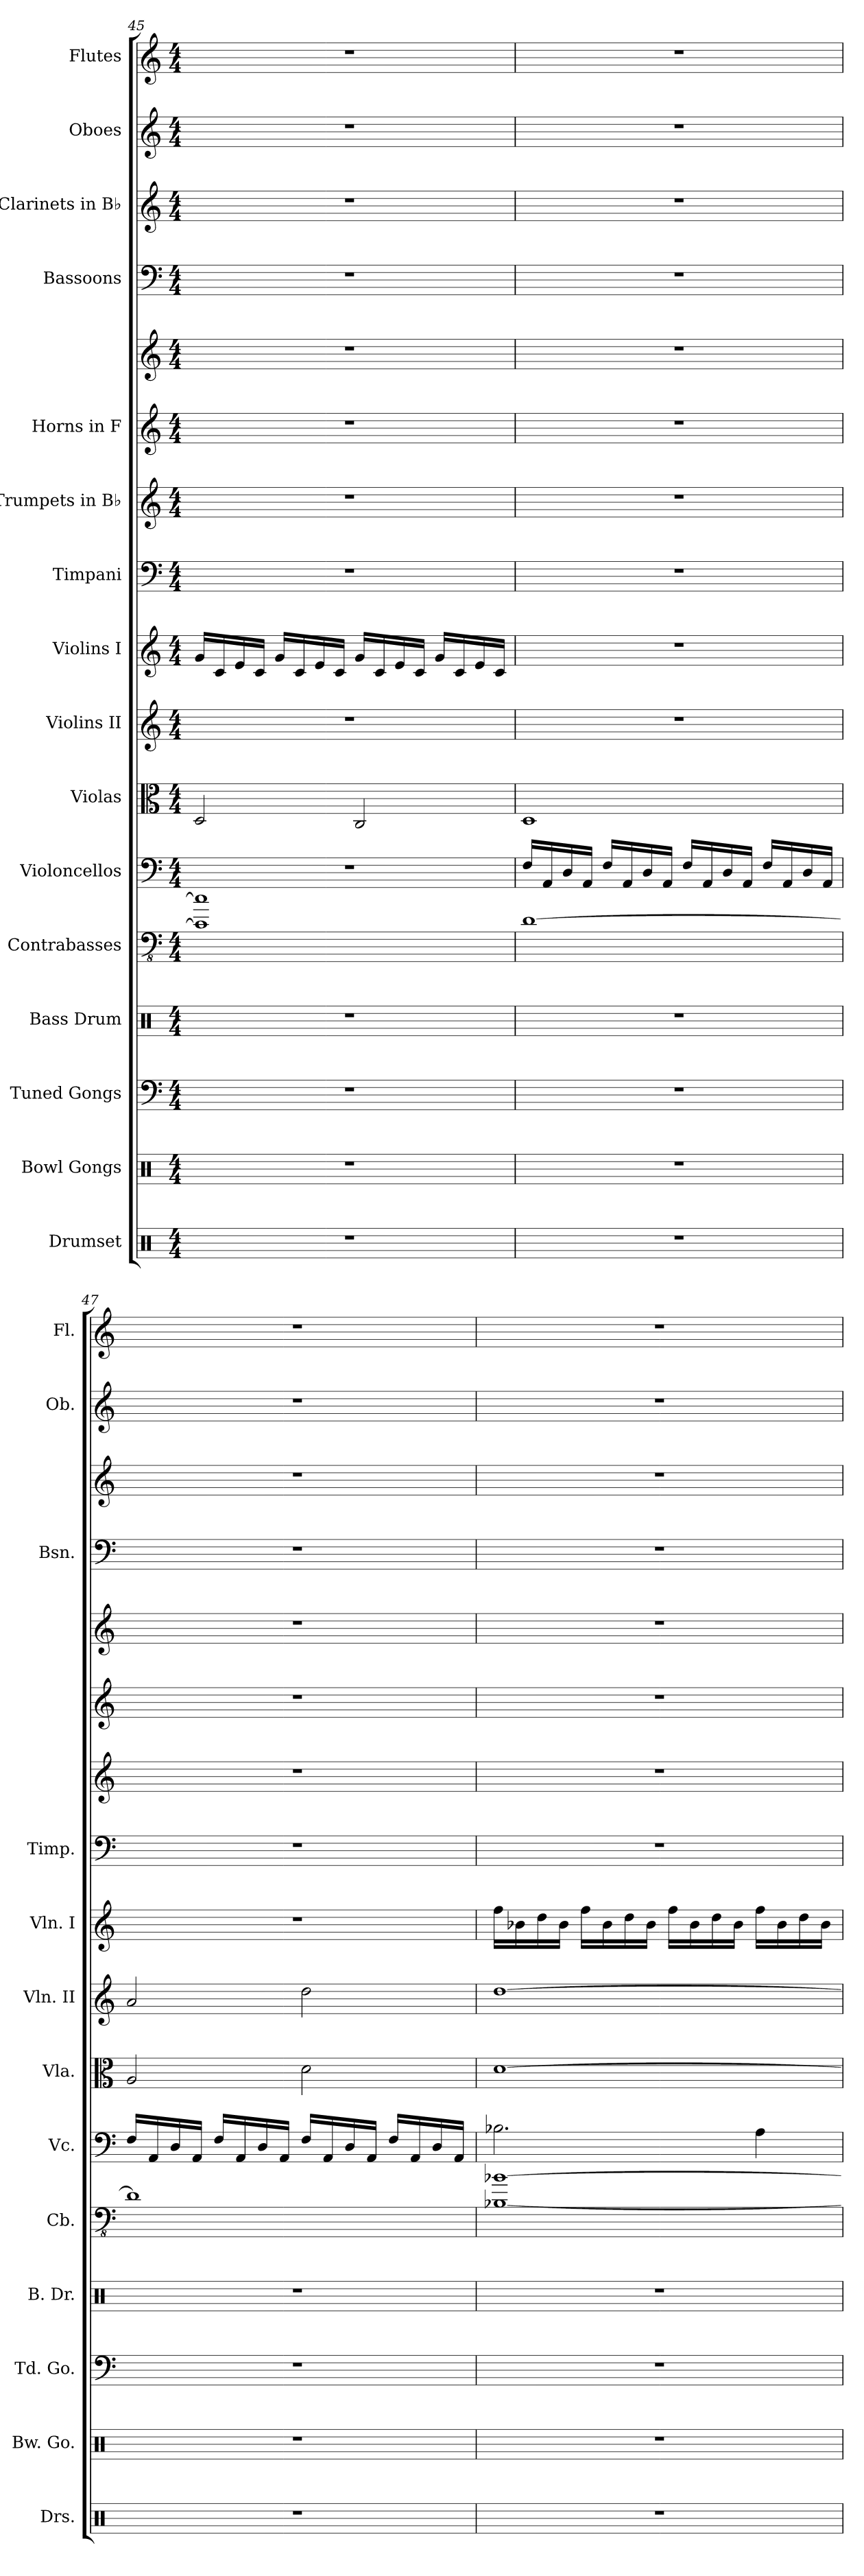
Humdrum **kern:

**kern	**kern	**kern	**kern	**kern	**kern	**kern	**kern	**kern	**kern	**kern	**kern	**kern	**kern	**kern	**kern	**kern
*part16	*part15	*part14	*part13	*part12	*part11	*part10	*part9	*part8	*part7	*part6	*part5	*part5	*part4	*part3	*part2	*part1
*staff17	*staff16	*staff15	*staff14	*staff13	*staff12	*staff11	*staff10	*staff9	*staff8	*staff7	*staff6	*staff5	*staff4	*staff3	*staff2	*staff1
*I"Drumset	*I"Bowl Gongs	*I"Tuned Gongs	*I"Bass Drum	*I"Contrabasses	*I"Violoncellos	*I"Violas	*I"Violins II	*I"Violins I	*I"Timpani	*I"Trumpets in B♭	*I"Horns in F	*	*I"Bassoons	*I"Clarinets in B♭	*I"Oboes	*I"Flutes
*I'Drs.	*I'Bw. Go.	*I'Td. Go.	*I'B. Dr.	*I'Cb.	*I'Vc.	*I'Vla.	*I'Vln. II	*I'Vln. I	*I'Timp.	*	*	*	*I'Bsn.	*	*I'Ob.	*I'Fl.
*clefX	*clefX	*clefF4	*clefX	*clefFv4	*clefF4	*clefC3	*clefG2	*clefG2	*clefF4	*clefG2	*clefG2	*clefG2	*clefF4	*clefG2	*clefG2	*clefG2
*	*	*	*	*ITrd7c12	*	*	*	*	*	*ITrd1c2	*ITrd4c7	*ITrd4c7	*	*ITrd1c2	*	*
*k[]	*k[]	*k[]	*k[]	*k[]	*k[]	*k[]	*k[]	*k[]	*k[]	*k[b-e-]	*k[b-]	*k[b-]	*k[]	*k[b-e-]	*k[]	*k[]
*M4/4	*M4/4	*M4/4	*M4/4	*M4/4	*M4/4	*M4/4	*M4/4	*M4/4	*M4/4	*M4/4	*M4/4	*M4/4	*M4/4	*M4/4	*M4/4	*M4/4
=45	=45	=45	=45	=45	=45	=45	=45	=45	=45	=45	=45	=45	=45	=45	=45	=45
1r	1r	1r	1r	1CC] 1C]	1r	2D/	1r	16g/LL	1r	1r	1r	1r	1r	1r	1r	1r
.	.	.	.	.	.	.	.	16c/	.	.	.	.	.	.	.	.
.	.	.	.	.	.	.	.	16e/	.	.	.	.	.	.	.	.
.	.	.	.	.	.	.	.	16c/JJ	.	.	.	.	.	.	.	.
.	.	.	.	.	.	.	.	16g/LL	.	.	.	.	.	.	.	.
.	.	.	.	.	.	.	.	16c/	.	.	.	.	.	.	.	.
.	.	.	.	.	.	.	.	16e/	.	.	.	.	.	.	.	.
.	.	.	.	.	.	.	.	16c/JJ	.	.	.	.	.	.	.	.
.	.	.	.	.	.	2C/	.	16g/LL	.	.	.	.	.	.	.	.
.	.	.	.	.	.	.	.	16c/	.	.	.	.	.	.	.	.
.	.	.	.	.	.	.	.	16e/	.	.	.	.	.	.	.	.
.	.	.	.	.	.	.	.	16c/JJ	.	.	.	.	.	.	.	.
.	.	.	.	.	.	.	.	16g/LL	.	.	.	.	.	.	.	.
.	.	.	.	.	.	.	.	16c/	.	.	.	.	.	.	.	.
.	.	.	.	.	.	.	.	16e/	.	.	.	.	.	.	.	.
.	.	.	.	.	.	.	.	16c/JJ	.	.	.	.	.	.	.	.
!!LO:PB:g=z
=46	=46	=46	=46	=46	=46	=46	=46	=46	=46	=46	=46	=46	=46	=46	=46	=46
1r	1r	1r	1r	[1DD	16F/LL	1D	1r	1r	1r	1r	1r	1r	1r	1r	1r	1r
.	.	.	.	.	16AA/	.	.	.	.	.	.	.	.	.	.	.
.	.	.	.	.	16D/	.	.	.	.	.	.	.	.	.	.	.
.	.	.	.	.	16AA/JJ	.	.	.	.	.	.	.	.	.	.	.
.	.	.	.	.	16F/LL	.	.	.	.	.	.	.	.	.	.	.
.	.	.	.	.	16AA/	.	.	.	.	.	.	.	.	.	.	.
.	.	.	.	.	16D/	.	.	.	.	.	.	.	.	.	.	.
.	.	.	.	.	16AA/JJ	.	.	.	.	.	.	.	.	.	.	.
.	.	.	.	.	16F/LL	.	.	.	.	.	.	.	.	.	.	.
.	.	.	.	.	16AA/	.	.	.	.	.	.	.	.	.	.	.
.	.	.	.	.	16D/	.	.	.	.	.	.	.	.	.	.	.
.	.	.	.	.	16AA/JJ	.	.	.	.	.	.	.	.	.	.	.
.	.	.	.	.	16F/LL	.	.	.	.	.	.	.	.	.	.	.
.	.	.	.	.	16AA/	.	.	.	.	.	.	.	.	.	.	.
.	.	.	.	.	16D/	.	.	.	.	.	.	.	.	.	.	.
.	.	.	.	.	16AA/JJ	.	.	.	.	.	.	.	.	.	.	.
=47	=47	=47	=47	=47	=47	=47	=47	=47	=47	=47	=47	=47	=47	=47	=47	=47
1r	1r	1r	1r	1DD]	16F/LL	2A/	2a/	1r	1r	1r	1r	1r	1r	1r	1r	1r
.	.	.	.	.	16AA/	.	.	.	.	.	.	.	.	.	.	.
.	.	.	.	.	16D/	.	.	.	.	.	.	.	.	.	.	.
.	.	.	.	.	16AA/JJ	.	.	.	.	.	.	.	.	.	.	.
.	.	.	.	.	16F/LL	.	.	.	.	.	.	.	.	.	.	.
.	.	.	.	.	16AA/	.	.	.	.	.	.	.	.	.	.	.
.	.	.	.	.	16D/	.	.	.	.	.	.	.	.	.	.	.
.	.	.	.	.	16AA/JJ	.	.	.	.	.	.	.	.	.	.	.
.	.	.	.	.	16F/LL	2d\	2dd\	.	.	.	.	.	.	.	.	.
.	.	.	.	.	16AA/	.	.	.	.	.	.	.	.	.	.	.
.	.	.	.	.	16D/	.	.	.	.	.	.	.	.	.	.	.
.	.	.	.	.	16AA/JJ	.	.	.	.	.	.	.	.	.	.	.
.	.	.	.	.	16F/LL	.	.	.	.	.	.	.	.	.	.	.
.	.	.	.	.	16AA/	.	.	.	.	.	.	.	.	.	.	.
.	.	.	.	.	16D/	.	.	.	.	.	.	.	.	.	.	.
.	.	.	.	.	16AA/JJ	.	.	.	.	.	.	.	.	.	.	.
!!LO:PB:g=z
=48	=48	=48	=48	=48	=48	=48	=48	=48	=48	=48	=48	=48	=48	=48	=48	=48
1r	1r	1r	1r	[1BBB-X [1BB-X	2.B-X\	[1d	[1dd	16ff\LL	1r	1r	1r	1r	1r	1r	1r	1r
.	.	.	.	.	.	.	.	16b-X\	.	.	.	.	.	.	.	.
.	.	.	.	.	.	.	.	16dd\	.	.	.	.	.	.	.	.
.	.	.	.	.	.	.	.	16b-\JJ	.	.	.	.	.	.	.	.
.	.	.	.	.	.	.	.	16ff\LL	.	.	.	.	.	.	.	.
.	.	.	.	.	.	.	.	16b-\	.	.	.	.	.	.	.	.
.	.	.	.	.	.	.	.	16dd\	.	.	.	.	.	.	.	.
.	.	.	.	.	.	.	.	16b-\JJ	.	.	.	.	.	.	.	.
.	.	.	.	.	.	.	.	16ff\LL	.	.	.	.	.	.	.	.
.	.	.	.	.	.	.	.	16b-\	.	.	.	.	.	.	.	.
.	.	.	.	.	.	.	.	16dd\	.	.	.	.	.	.	.	.
.	.	.	.	.	.	.	.	16b-\JJ	.	.	.	.	.	.	.	.
.	.	.	.	.	4A\	.	.	16ff\LL	.	.	.	.	.	.	.	.
.	.	.	.	.	.	.	.	16b-\	.	.	.	.	.	.	.	.
.	.	.	.	.	.	.	.	16dd\	.	.	.	.	.	.	.	.
.	.	.	.	.	.	.	.	16b-\JJ	.	.	.	.	.	.	.	.
=	=	=	=	=	=	=	=	=	=	=	=	=	=	=	=	=
*-	*-	*-	*-	*-	*-	*-	*-	*-	*-	*-	*-	*-	*-	*-	*-	*-
